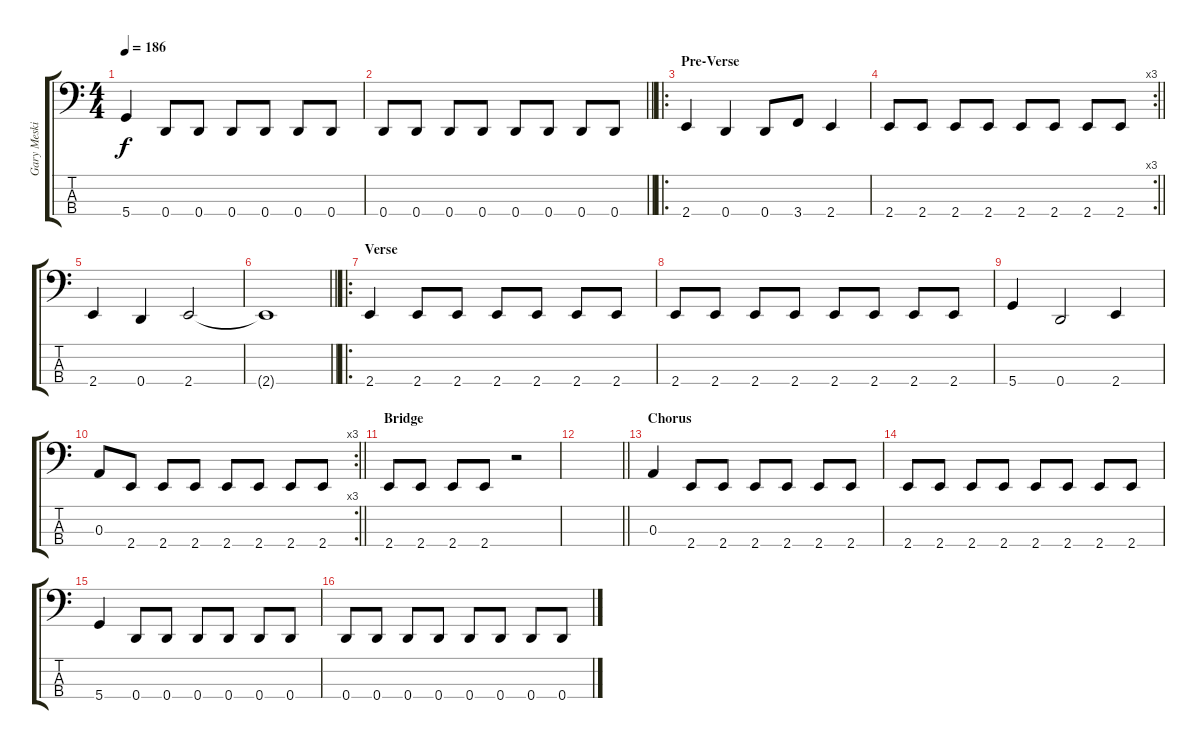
\track ("Gary Meskil" "Gary Meski") {instrument electricbasspick}
\staff {score tabs}
\tuning (G2 D2 A1 D1) {hide}
\ts (4 4)
\tempo 186
\clef f4
\ks c
5.4.4{dy f} 0.4.8 0.4.8 0.4.8 0.4.8 0.4.8 0.4.8 |
\barLineRight lightlight
0.4.8 0.4.8 0.4.8 0.4.8 0.4.8 0.4.8 0.4.8 0.4.8 |
\ro
\section ("" "Pre-Verse")
2.4.4 0.4.4 0.4.8 3.4.8 2.4.4 |
\rc 3
\barLineRight lightlight
2.4.8 2.4.8 2.4.8 2.4.8 2.4.8 2.4.8 2.4.8 2.4.8 |
2.4.4 0.4.4 2.4.2 |
\barLineRight lightlight
2.4{t}.1 |
\ro
\section ("" "Verse")
2.4.4 2.4.8 2.4.8 2.4.8 2.4.8 2.4.8 2.4.8 |
2.4.8 2.4.8 2.4.8 2.4.8 2.4.8 2.4.8 2.4.8 2.4.8 |
5.4.4 0.4.2 2.4.4 |
\rc 3
\barLineRight lightlight
0.3.8 2.4.8 2.4.8 2.4.8 2.4.8 2.4.8 2.4.8 2.4.8 |
\section ("" "Bridge")
2.4.8 2.4.8 2.4.8 2.4.8 r.2 |
\barLineRight lightlight
|
\section ("" "Chorus")
0.3.4 2.4.8 2.4.8 2.4.8 2.4.8 2.4.8 2.4.8 |
2.4.8 2.4.8 2.4.8 2.4.8 2.4.8 2.4.8 2.4.8 2.4.8 |
5.4.4 0.4.8 0.4.8 0.4.8 0.4.8 0.4.8 0.4.8 |
0.4.8 0.4.8 0.4.8 0.4.8 0.4.8 0.4.8 0.4.8 0.4.8
